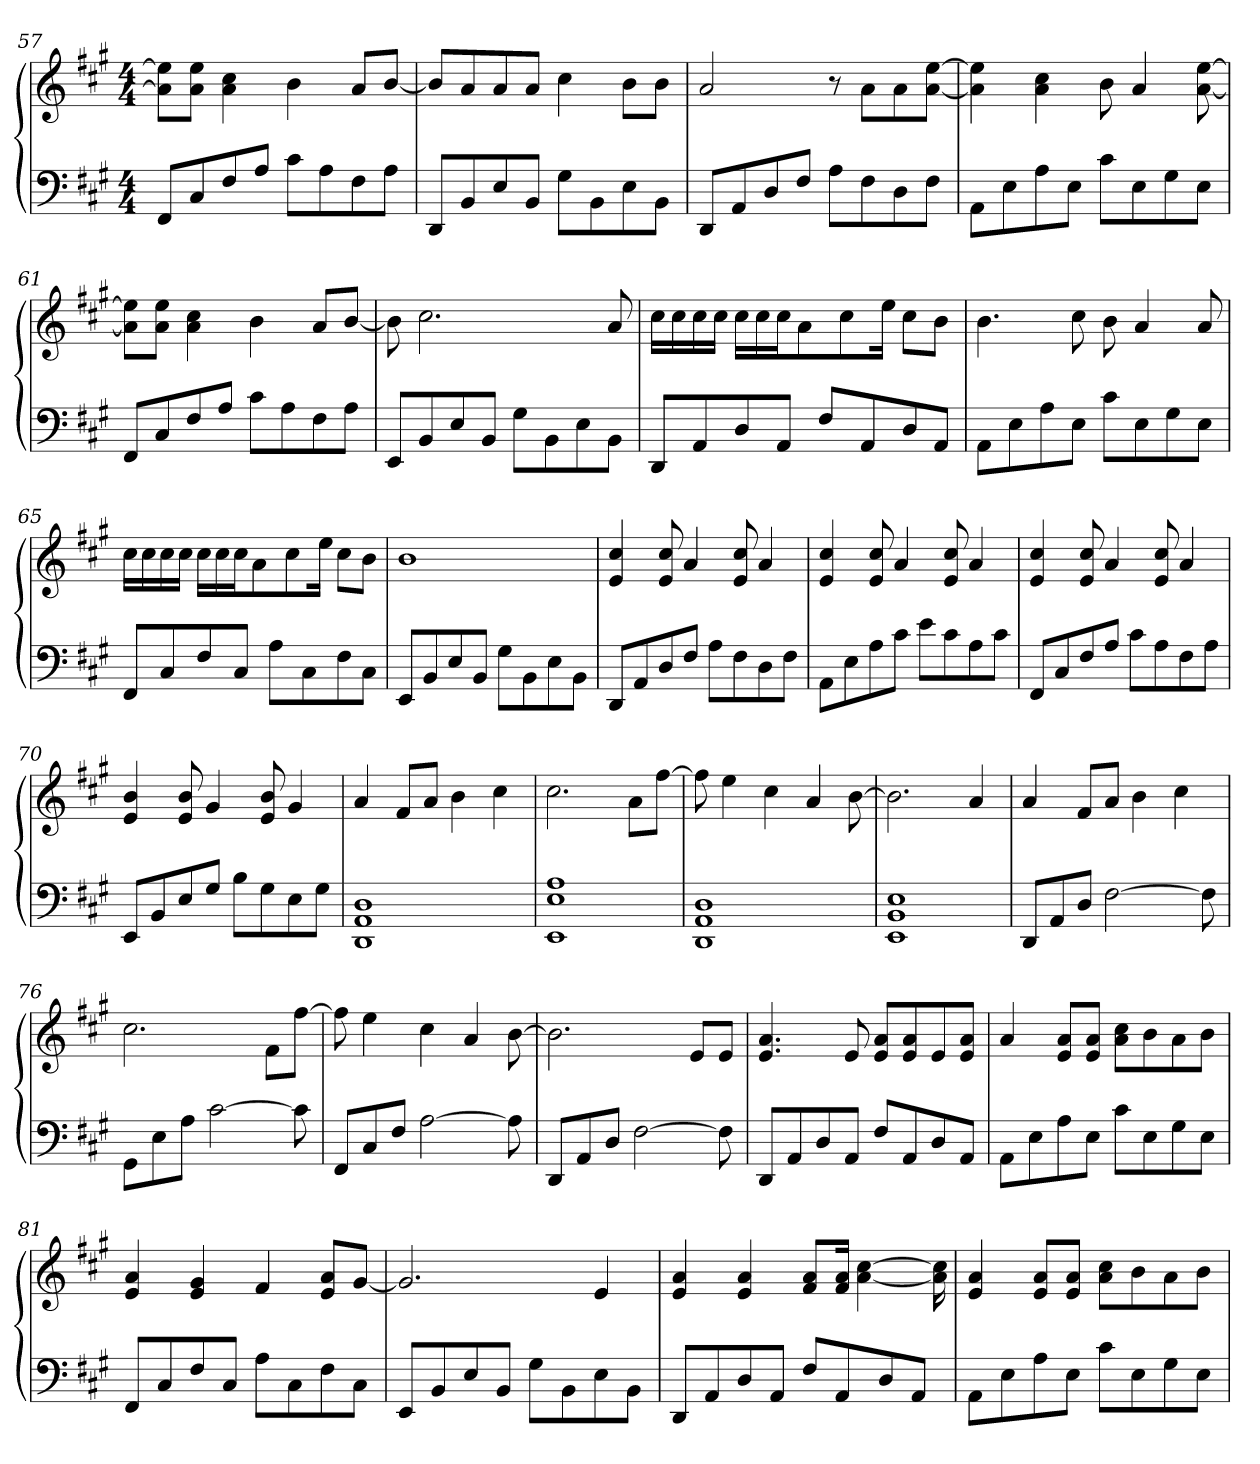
**kern	**kern
*part1	*part1
*staff2	*staff1
*clefF4	*clefG2
*k[f#c#g#]	*k[f#c#g#]
*M4/4	*M4/4
=57	=57
8FF#/L	8a]\ 8ee]\L
8C#/	8a\ 8ee\J
8F#/	4a\ 4cc#\
8A/J	.
8c#\L	4b\
8A\	.
8F#\	8a/L
8A\J	[8b/J
!!LO:LB:g=z
=58	=58
8DD/L	8b/L]
8BB/	8a/
8E/	8a/
8BB/J	8a/J
8G#\L	4cc#\
8BB\	.
8E\	8b\L
8BB\J	8b\J
=59	=59
8DD/L	2a/
8AA/	.
8D/	.
8F#/J	.
8A\L	8r
8F#\	8a\L
8D\	8a\
8F#\J	[8a\ [8ee\J
=60	=60
8AA\L	4a]\ 4ee]\
8E\	.
8A\	4a\ 4cc#\
8E\J	.
8c#\L	8b\
8E\	4a/
8G#\	.
8E\J	[8a\ [8ee\
=61	=61
8FF#/L	8a]\ 8ee]\L
8C#/	8a\ 8ee\J
8F#/	4a\ 4cc#\
8A/J	.
8c#\L	4b\
8A\	.
8F#\	8a/L
8A\J	[8b/J
=62	=62
8EE/L	8b\]
8BB/	2.cc#\
8E/	.
8BB/J	.
8G#\L	.
8BB\	.
8E\	.
8BB\J	8a/
!!LO:LB:g=z
=63	=63
8DD/L	16cc#\LL
.	16cc#\
8AA/	16cc#\
.	16cc#\JJ
8D/	16cc#\LL
.	16cc#\
8AA/J	16cc#\J
.	8a\
8F#/L	.
.	8cc#\
8AA/	.
.	16ee\Jk
8D/	8cc#\L
8AA/J	8b\J
=64	=64
8AA\L	4.b\
8E\	.
8A\	.
8E\J	8cc#\
8c#\L	8b\
8E\	4a/
8G#\	.
8E\J	8a/
=65	=65
8FF#/L	16cc#\LL
.	16cc#\
8C#/	16cc#\
.	16cc#\JJ
8F#/	16cc#\LL
.	16cc#\
8C#/J	16cc#\J
.	8a\
8A\L	.
.	8cc#\
8C#\	.
.	16ee\Jk
8F#\	8cc#\L
8C#\J	8b\J
=66	=66
8EE/L	1b
8BB/	.
8E/	.
8BB/J	.
8G#\L	.
8BB\	.
8E\	.
8BB\J	.
!!LO:LB:g=z
=67	=67
8DD/L	4e/ 4cc#/
8AA/	.
8D/	8e/ 8cc#/
8F#/J	4a/
8A\L	.
8F#\	8e/ 8cc#/
8D\	4a/
8F#\J	.
=68	=68
8AA\L	4e/ 4cc#/
8E\	.
8A\	8e/ 8cc#/
8c#\J	4a/
8e\L	.
8c#\	8e/ 8cc#/
8A\	4a/
8c#\J	.
=69	=69
8FF#/L	4e/ 4cc#/
8C#/	.
8F#/	8e/ 8cc#/
8A/J	4a/
8c#\L	.
8A\	8e/ 8cc#/
8F#\	4a/
8A\J	.
=70	=70
8EE/L	4e/ 4b/
8BB/	.
8E/	8e/ 8b/
8G#/J	4g#/
8B\L	.
8G#\	8e/ 8b/
8E\	4g#/
8G#\J	.
!!LO:LB:g=z
=71	=71
1DD 1AA 1D	4a/
.	8f#/L
.	8a/J
.	4b\
.	4cc#\
=72	=72
1EE 1E 1A	2.cc#\
.	8a\L
.	[8ff#\J
=73	=73
1DD 1AA 1D	8ff#\]
.	4ee\
.	4cc#\
.	4a/
.	[8b\
=74	=74
1EE 1BB 1E	2.b\]
.	4a/
=75	=75
8DD/L	4a/
8AA/	.
8D/J	8f#/L
[2F#\	8a/J
.	4b\
.	4cc#\
8F#\]	.
=76	=76
8GG#\L	2.cc#\
8E\	.
8A\J	.
[2c#\	.
.	8f#\L
8c#\]	[8ff#\J
=77	=77
8FF#/L	8ff#\]
8C#/	4ee\
8F#/J	.
[2A\	4cc#\
.	4a/
8A\]	[8b\
!!LO:LB:g=z
=78	=78
8DD/L	2.b\]
8AA/	.
8D/J	.
[2F#\	.
.	8e/L
8F#\]	8e/J
=79	=79
8DD/L	4.e/ 4.a/
8AA/	.
8D/	.
8AA/J	8e/
8F#/L	8e/ 8a/L
8AA/	8e/ 8a/
8D/	8e/
8AA/J	8e/ 8a/J
=80	=80
8AA\L	4a/
8E\	.
8A\	8e/ 8a/L
8E\J	8e/ 8a/J
8c#\L	8a\ 8cc#\L
8E\	8b\
8G#\	8a\
8E\J	8b\J
=81	=81
8FF#/L	4e/ 4a/
8C#/	.
8F#/	4e/ 4g#/
8C#/J	.
8A\L	4f#/
8C#\	.
8F#\	8e/ 8a/L
8C#\J	[8g#/J
=82	=82
8EE/L	2.g#/]
8BB/	.
8E/	.
8BB/J	.
8G#\L	.
8BB\	.
8E\	4e/
8BB\J	.
!!LO:PB:g=z
=83	=83
8DD/L	4e/ 4a/
8AA/	.
8D/	4e/ 4a/
8AA/J	.
8F#/L	8f#/ 8a/L
8AA/	16f#/ 16a/Jk
.	[4a\ [4cc#\
8D/	.
8AA/J	.
.	16a]\ 16cc#]\
=84	=84
8AA\L	4e/ 4a/
8E\	.
8A\	8e/ 8a/L
8E\J	8e/ 8a/J
8c#\L	8a\ 8cc#\L
8E\	8b\
8G#\	8a\
8E\J	8b\J
=	=
*-	*-
